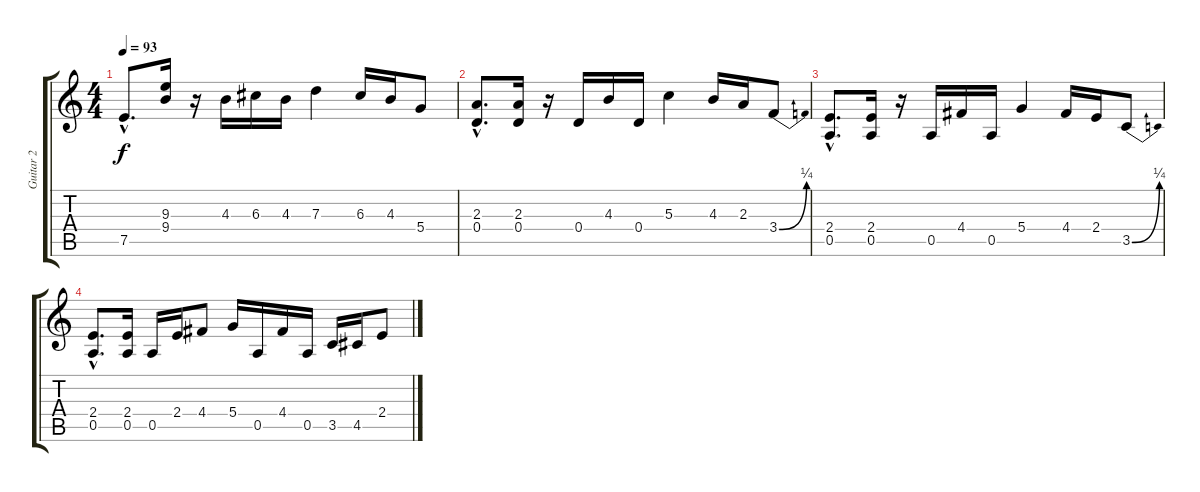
\track ("Guitar 2" "Guitar 2") {instrument acousticguitarnylon}
\staff {score tabs}
\tuning (E4 B3 G3 D3 A2 E2) {hide}
\ts (4 4)
\tempo 93
\clef g2
\ks c
7.5{hac}.8{d dy f} (9.3 9.4).16 r.16 4.3.16 6.3.16 4.3.16 7.3.4 6.3.16 4.3.16 5.4.8 |
(2.3{hac} 0.4{hac}).8{d} (2.3 0.4).16 r.16 0.4.16 4.3.16 0.4.16 5.3.4 4.3.16 2.3.16 3.4{be (bend 0 0 60 1)}.8 |
(2.4{hac} 0.5{hac}).8{d} (2.4 0.5).16 r.16 0.5.16 4.4.16 0.5.16 5.4.4 4.4.16 2.4.16 3.5{be (bend 0 0 60 1)}.8 |
(2.4{hac} 0.5{hac}).8{d} (2.4 0.5).16 0.5.16 2.4.16 4.4.8 5.4.16 0.5.16 4.4.16 0.5.16 3.5.16 4.5.16 2.4.8
